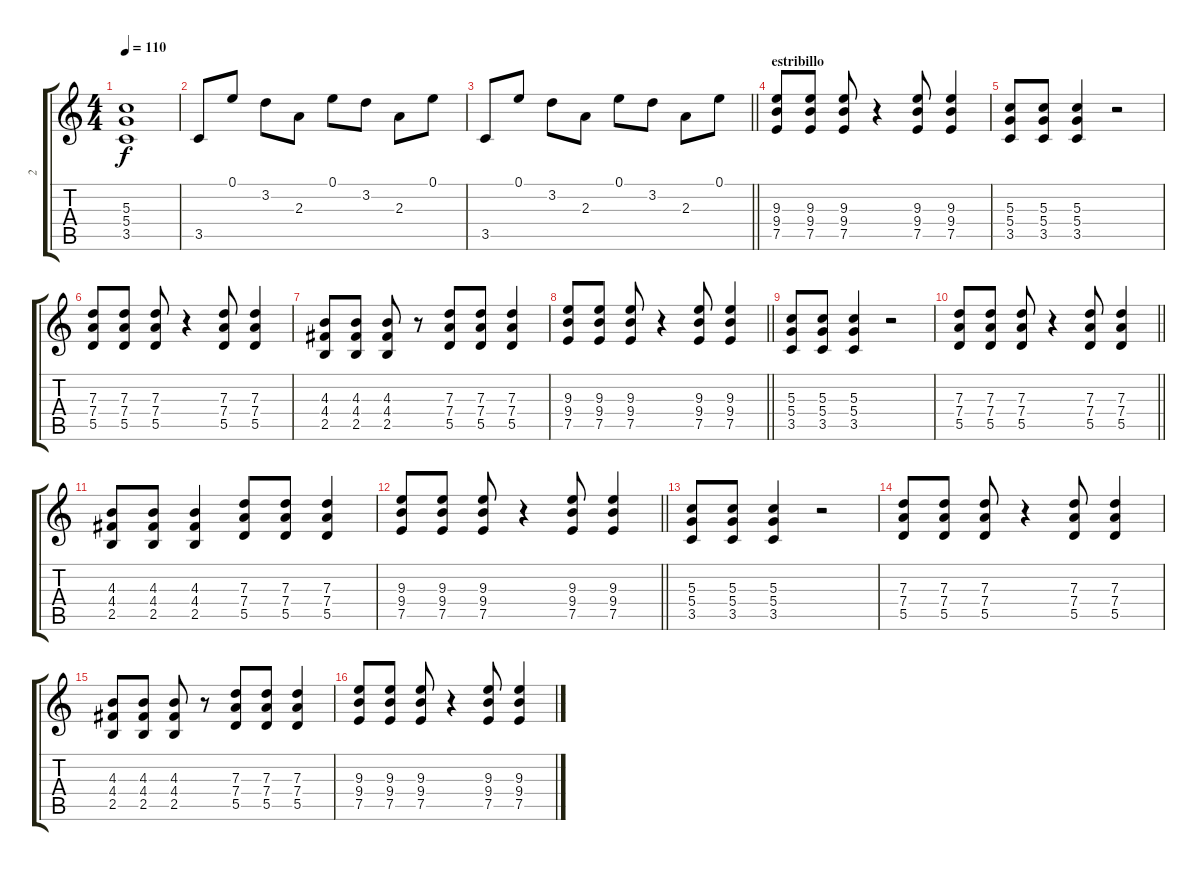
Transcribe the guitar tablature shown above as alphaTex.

\track ("2" "2") {instrument electricguitarclean}
\staff {score tabs}
\tuning (E4 B3 G3 D3 A2 E2) {hide}
\ts (4 4)
\tempo 110
\clef g2
\ks c
(5.3 5.4 3.5).1{dy f} |
3.5.8 0.1.8 3.2.8 2.3.8 0.1.8 3.2.8 2.3.8 0.1.8 |
\barLineRight lightlight
3.5.8 0.1.8 3.2.8 2.3.8 0.1.8 3.2.8 2.3.8 0.1.8 |
\section ("" "estribillo")
(9.3 9.4 7.5).8{instrument distortionguitar} (9.3 9.4 7.5).8 (9.3 9.4 7.5).8 r.4 (9.3 9.4 7.5).8 (9.3 9.4 7.5).4 |
(5.3 5.4 3.5).8 (5.3 5.4 3.5).8 (5.3 5.4 3.5).4 r.2 |
(7.3 7.4 5.5).8 (7.3 7.4 5.5).8 (7.3 7.4 5.5).8 r.4 (7.3 7.4 5.5).8 (7.3 7.4 5.5).4 |
(4.3 4.4 2.5).8 (4.3 4.4 2.5).8 (4.3 4.4 2.5).8 r.8 (7.3 7.4 5.5).8 (7.3 7.4 5.5).8 (7.3 7.4 5.5).4 |
\barLineRight lightlight
(9.3 9.4 7.5).8 (9.3 9.4 7.5).8 (9.3 9.4 7.5).8 r.4 (9.3 9.4 7.5).8 (9.3 9.4 7.5).4 |
(5.3 5.4 3.5).8 (5.3 5.4 3.5).8 (5.3 5.4 3.5).4 r.2 |
\barLineRight lightlight
(7.3 7.4 5.5).8 (7.3 7.4 5.5).8 (7.3 7.4 5.5).8 r.4 (7.3 7.4 5.5).8 (7.3 7.4 5.5).4 |
(4.3 4.4 2.5).8 (4.3 4.4 2.5).8 (4.3 4.4 2.5).4 (7.3 7.4 5.5).8 (7.3 7.4 5.5).8 (7.3 7.4 5.5).4 |
\barLineRight lightlight
(9.3 9.4 7.5).8{instrument distortionguitar} (9.3 9.4 7.5).8 (9.3 9.4 7.5).8 r.4 (9.3 9.4 7.5).8 (9.3 9.4 7.5).4 |
(5.3 5.4 3.5).8 (5.3 5.4 3.5).8 (5.3 5.4 3.5).4 r.2 |
(7.3 7.4 5.5).8 (7.3 7.4 5.5).8 (7.3 7.4 5.5).8 r.4 (7.3 7.4 5.5).8 (7.3 7.4 5.5).4 |
(4.3 4.4 2.5).8 (4.3 4.4 2.5).8 (4.3 4.4 2.5).8 r.8 (7.3 7.4 5.5).8 (7.3 7.4 5.5).8 (7.3 7.4 5.5).4 |
(9.3 9.4 7.5).8 (9.3 9.4 7.5).8 (9.3 9.4 7.5).8 r.4 (9.3 9.4 7.5).8 (9.3 9.4 7.5).4
